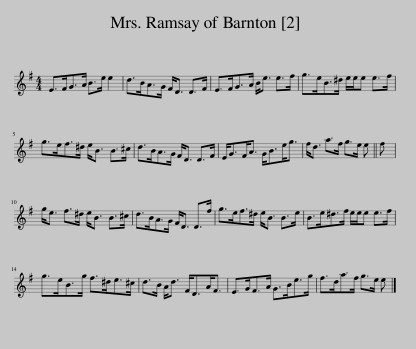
X:1
L:1/8
M:4/4
I:linebreak $
K:Emin
V:1 treble
V:1
 E>FG>A B>e e2 | d>BA>G F<D D>F | E>FG>A B<e e>f | g>eB>^d e/e/e e>f |$ g>ef>^d e<B B>^c | %5
 d>BA>G F<D D>F | E<GF<A G<Be<g | f<d a>f g>e e || f |$ g<e f>^d e<B B>^c | %10
 d>BA>G F<D D>f | g>ef>^d e<B B>e | B>e^d>f e/e/e e>f |$ g>eB>g f>^de>^c | d>B A<d F<DA<F | %15
 E>GF>A G>Be>g | f>da>f g>e e |] %17
